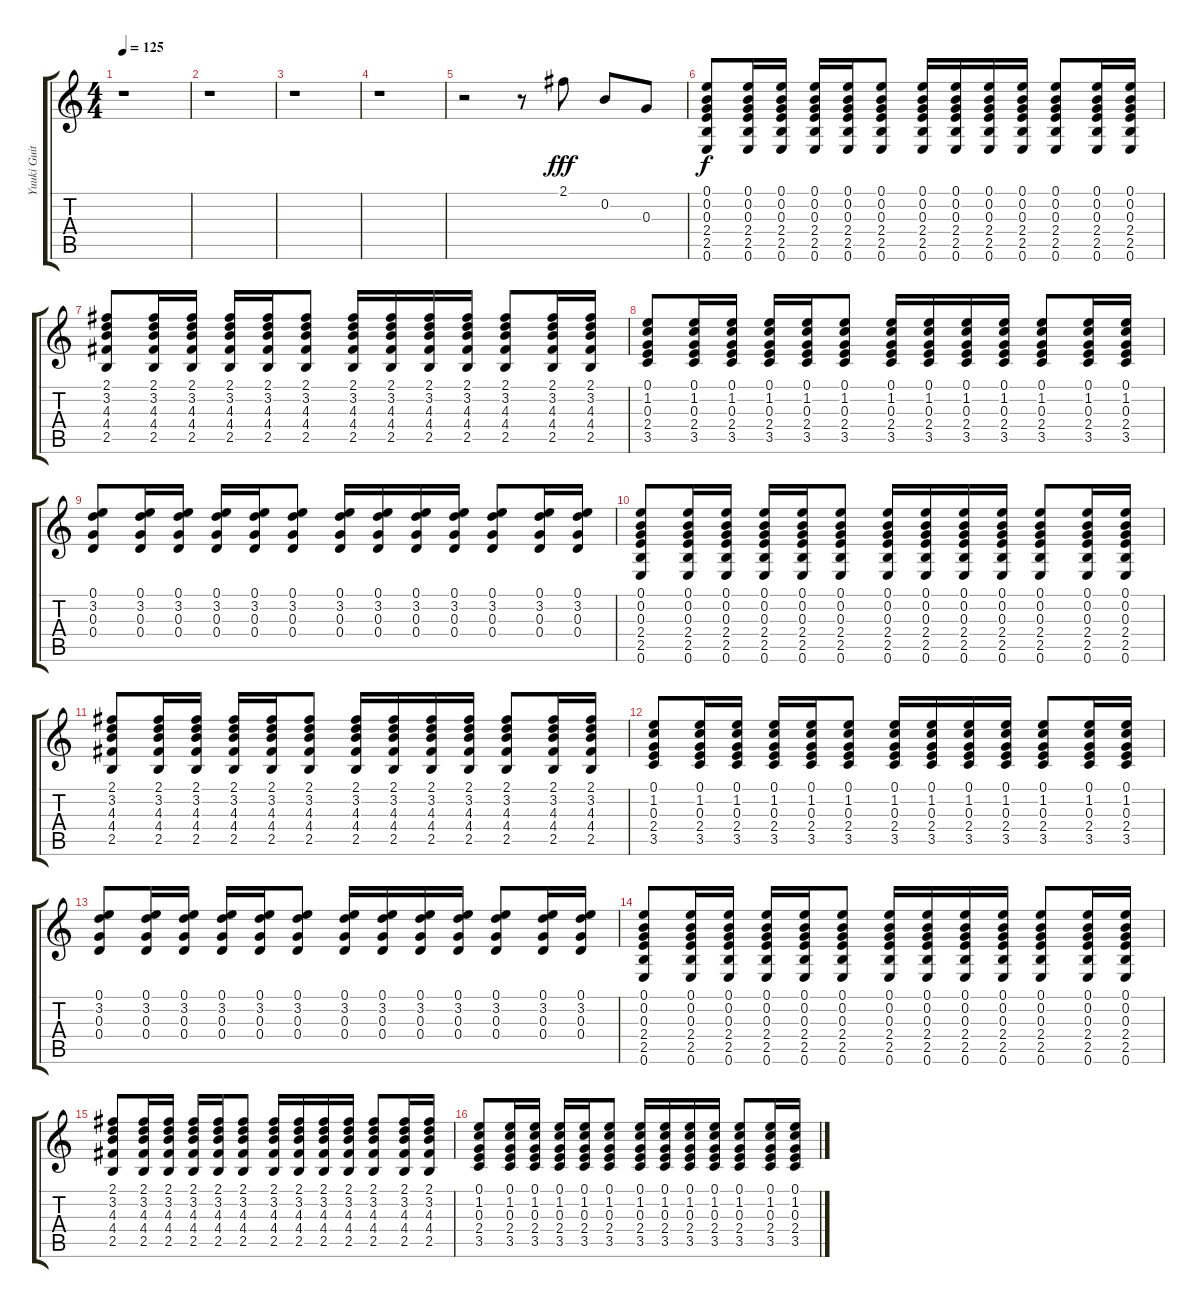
\track ("Yuuki Guitarra" "Yuuki Guit") {instrument acousticguitarsteel}
\staff {score tabs}
\tuning (E4 B3 G3 D3 A2 E2) {hide}
\ts (4 4)
\tempo 125
\clef g2
\ks c
r.1{dy fff instrument acousticguitarsteel} |
r.1 |
r.1 |
r.1 |
r.2 r.8 2.1.8 0.2.8 0.3.8 |
(0.1 0.2 0.3 2.4 2.5 0.6).8{dy f} (0.1 0.2 0.3 2.4 2.5 0.6).16 (0.1 0.2 0.3 2.4 2.5 0.6).16 (0.1 0.2 0.3 2.4 2.5 0.6).16 (0.1 0.2 0.3 2.4 2.5 0.6).16 (0.1 0.2 0.3 2.4 2.5 0.6).8 (0.1 0.2 0.3 2.4 2.5 0.6).16 (0.1 0.2 0.3 2.4 2.5 0.6).16 (0.1 0.2 0.3 2.4 2.5 0.6).16 (0.1 0.2 0.3 2.4 2.5 0.6).16 (0.1 0.2 0.3 2.4 2.5 0.6).8 (0.1 0.2 0.3 2.4 2.5 0.6).16 (0.1 0.2 0.3 2.4 2.5 0.6).16 |
(2.1 3.2 4.3 4.4 2.5).8 (2.1 3.2 4.3 4.4 2.5).16 (2.1 3.2 4.3 4.4 2.5).16 (2.1 3.2 4.3 4.4 2.5).16 (2.1 3.2 4.3 4.4 2.5).16 (2.1 3.2 4.3 4.4 2.5).8 (2.1 3.2 4.3 4.4 2.5).16 (2.1 3.2 4.3 4.4 2.5).16 (2.1 3.2 4.3 4.4 2.5).16 (2.1 3.2 4.3 4.4 2.5).16 (2.1 3.2 4.3 4.4 2.5).8 (2.1 3.2 4.3 4.4 2.5).16 (2.1 3.2 4.3 4.4 2.5).16 |
(0.1 1.2 0.3 2.4 3.5).8 (0.1 1.2 0.3 2.4 3.5).16 (0.1 1.2 0.3 2.4 3.5).16 (0.1 1.2 0.3 2.4 3.5).16 (0.1 1.2 0.3 2.4 3.5).16 (0.1 1.2 0.3 2.4 3.5).8 (0.1 1.2 0.3 2.4 3.5).16 (0.1 1.2 0.3 2.4 3.5).16 (0.1 1.2 0.3 2.4 3.5).16 (0.1 1.2 0.3 2.4 3.5).16 (0.1 1.2 0.3 2.4 3.5).8 (0.1 1.2 0.3 2.4 3.5).16 (0.1 1.2 0.3 2.4 3.5).16 |
(0.1 3.2 0.3 0.4).8 (0.1 3.2 0.3 0.4).16 (0.1 3.2 0.3 0.4).16 (0.1 3.2 0.3 0.4).16 (0.1 3.2 0.3 0.4).16 (0.1 3.2 0.3 0.4).8 (0.1 3.2 0.3 0.4).16 (0.1 3.2 0.3 0.4).16 (0.1 3.2 0.3 0.4).16 (0.1 3.2 0.3 0.4).16 (0.1 3.2 0.3 0.4).8 (0.1 3.2 0.3 0.4).16 (0.1 3.2 0.3 0.4).16 |
(0.1 0.2 0.3 2.4 2.5 0.6).8 (0.1 0.2 0.3 2.4 2.5 0.6).16 (0.1 0.2 0.3 2.4 2.5 0.6).16 (0.1 0.2 0.3 2.4 2.5 0.6).16 (0.1 0.2 0.3 2.4 2.5 0.6).16 (0.1 0.2 0.3 2.4 2.5 0.6).8 (0.1 0.2 0.3 2.4 2.5 0.6).16 (0.1 0.2 0.3 2.4 2.5 0.6).16 (0.1 0.2 0.3 2.4 2.5 0.6).16 (0.1 0.2 0.3 2.4 2.5 0.6).16 (0.1 0.2 0.3 2.4 2.5 0.6).8 (0.1 0.2 0.3 2.4 2.5 0.6).16 (0.1 0.2 0.3 2.4 2.5 0.6).16 |
(2.1 3.2 4.3 4.4 2.5).8 (2.1 3.2 4.3 4.4 2.5).16 (2.1 3.2 4.3 4.4 2.5).16 (2.1 3.2 4.3 4.4 2.5).16 (2.1 3.2 4.3 4.4 2.5).16 (2.1 3.2 4.3 4.4 2.5).8 (2.1 3.2 4.3 4.4 2.5).16 (2.1 3.2 4.3 4.4 2.5).16 (2.1 3.2 4.3 4.4 2.5).16 (2.1 3.2 4.3 4.4 2.5).16 (2.1 3.2 4.3 4.4 2.5).8 (2.1 3.2 4.3 4.4 2.5).16 (2.1 3.2 4.3 4.4 2.5).16 |
(0.1 1.2 0.3 2.4 3.5).8 (0.1 1.2 0.3 2.4 3.5).16 (0.1 1.2 0.3 2.4 3.5).16 (0.1 1.2 0.3 2.4 3.5).16 (0.1 1.2 0.3 2.4 3.5).16 (0.1 1.2 0.3 2.4 3.5).8 (0.1 1.2 0.3 2.4 3.5).16 (0.1 1.2 0.3 2.4 3.5).16 (0.1 1.2 0.3 2.4 3.5).16 (0.1 1.2 0.3 2.4 3.5).16 (0.1 1.2 0.3 2.4 3.5).8 (0.1 1.2 0.3 2.4 3.5).16 (0.1 1.2 0.3 2.4 3.5).16 |
(0.1 3.2 0.3 0.4).8 (0.1 3.2 0.3 0.4).16 (0.1 3.2 0.3 0.4).16 (0.1 3.2 0.3 0.4).16 (0.1 3.2 0.3 0.4).16 (0.1 3.2 0.3 0.4).8 (0.1 3.2 0.3 0.4).16 (0.1 3.2 0.3 0.4).16 (0.1 3.2 0.3 0.4).16 (0.1 3.2 0.3 0.4).16 (0.1 3.2 0.3 0.4).8 (0.1 3.2 0.3 0.4).16 (0.1 3.2 0.3 0.4).16 |
(0.1 0.2 0.3 2.4 2.5 0.6).8 (0.1 0.2 0.3 2.4 2.5 0.6).16 (0.1 0.2 0.3 2.4 2.5 0.6).16 (0.1 0.2 0.3 2.4 2.5 0.6).16 (0.1 0.2 0.3 2.4 2.5 0.6).16 (0.1 0.2 0.3 2.4 2.5 0.6).8 (0.1 0.2 0.3 2.4 2.5 0.6).16 (0.1 0.2 0.3 2.4 2.5 0.6).16 (0.1 0.2 0.3 2.4 2.5 0.6).16 (0.1 0.2 0.3 2.4 2.5 0.6).16 (0.1 0.2 0.3 2.4 2.5 0.6).8 (0.1 0.2 0.3 2.4 2.5 0.6).16 (0.1 0.2 0.3 2.4 2.5 0.6).16 |
(2.1 3.2 4.3 4.4 2.5).8 (2.1 3.2 4.3 4.4 2.5).16 (2.1 3.2 4.3 4.4 2.5).16 (2.1 3.2 4.3 4.4 2.5).16 (2.1 3.2 4.3 4.4 2.5).16 (2.1 3.2 4.3 4.4 2.5).8 (2.1 3.2 4.3 4.4 2.5).16 (2.1 3.2 4.3 4.4 2.5).16 (2.1 3.2 4.3 4.4 2.5).16 (2.1 3.2 4.3 4.4 2.5).16 (2.1 3.2 4.3 4.4 2.5).8 (2.1 3.2 4.3 4.4 2.5).16 (2.1 3.2 4.3 4.4 2.5).16 |
(0.1 1.2 0.3 2.4 3.5).8 (0.1 1.2 0.3 2.4 3.5).16 (0.1 1.2 0.3 2.4 3.5).16 (0.1 1.2 0.3 2.4 3.5).16 (0.1 1.2 0.3 2.4 3.5).16 (0.1 1.2 0.3 2.4 3.5).8 (0.1 1.2 0.3 2.4 3.5).16 (0.1 1.2 0.3 2.4 3.5).16 (0.1 1.2 0.3 2.4 3.5).16 (0.1 1.2 0.3 2.4 3.5).16 (0.1 1.2 0.3 2.4 3.5).8 (0.1 1.2 0.3 2.4 3.5).16 (0.1 1.2 0.3 2.4 3.5).16
